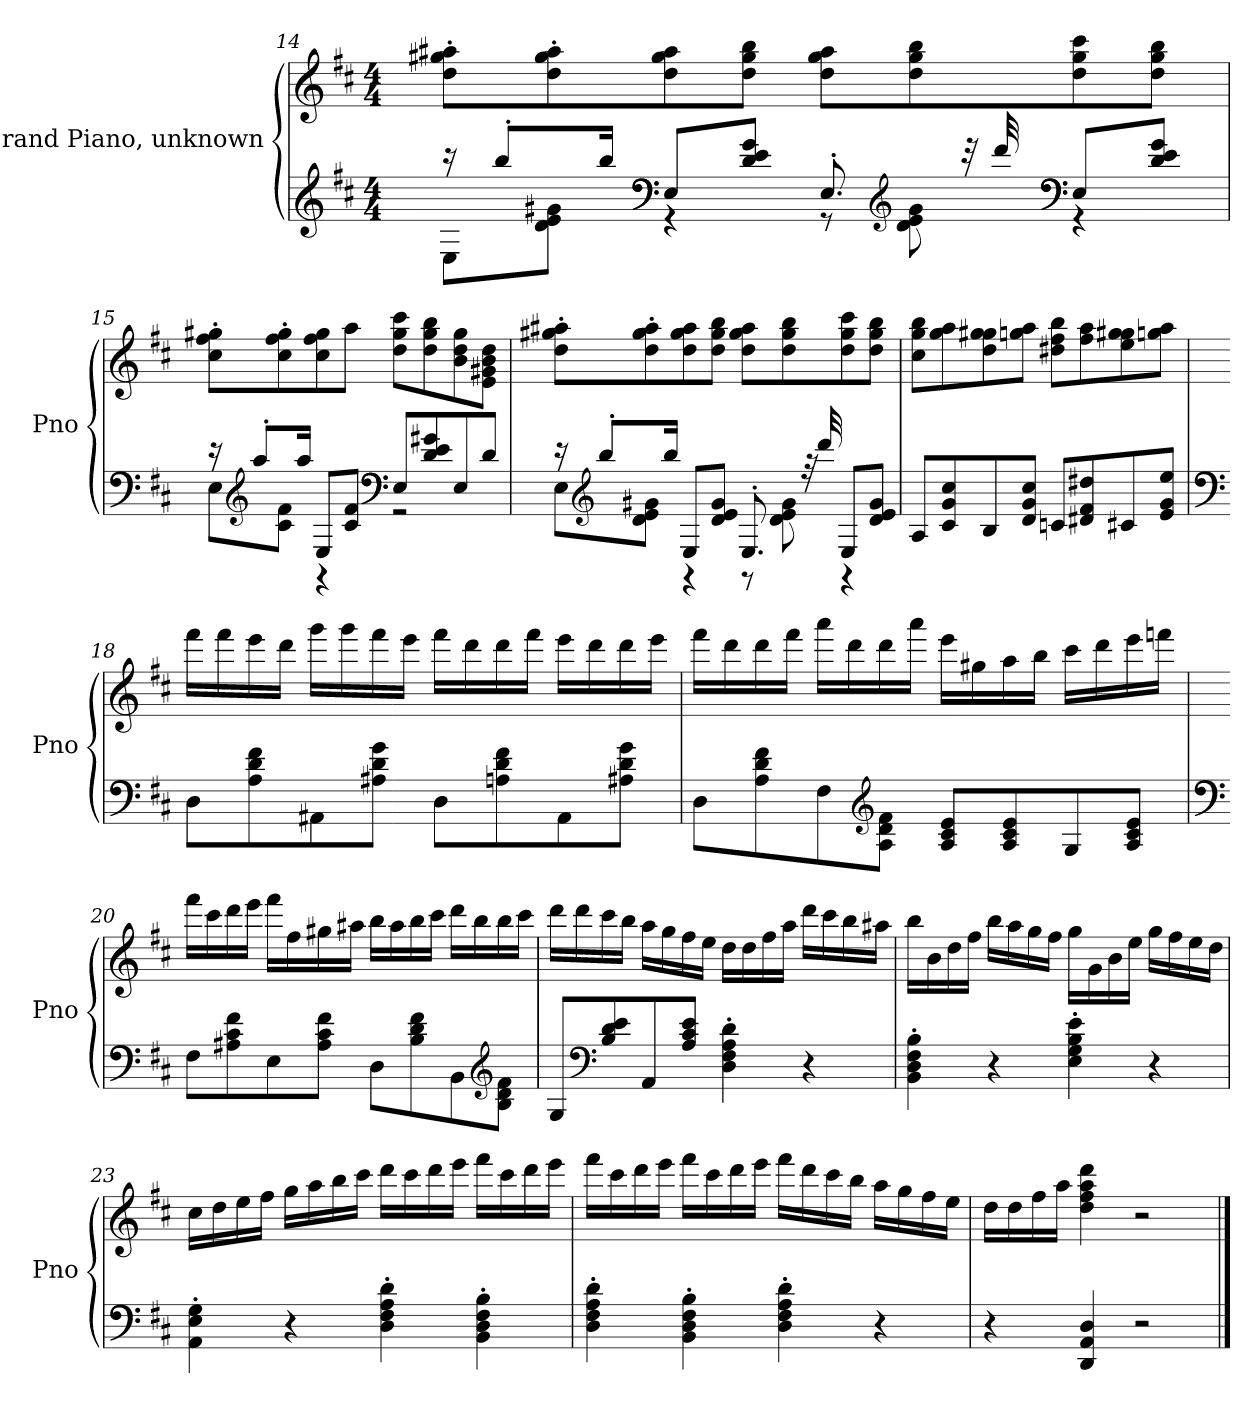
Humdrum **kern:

**kern	**kern
*part1	*part1
*staff2	*staff1
*I"Grand Piano, unknown	*
*I'Pno	*
!!LO:LB:g=z
*clefG2	*clefG2
*k[f#c#]	*k[f#c#]
*M4/4	*M4/4
=14	=14
*^	*
16r	8E\L	8dd\' 8gg#X\' 8aa#X\'L
8bb'/L	.	.
.	8d\ 8e\ 8g#X\J	8dd\' 8gg#\' 8aa#\'
16bb/Jk	.	.
*clefF4	*	*
8E/L	4r	8dd\ 8gg#\ 8aa#\
8d/ 8e/ 8g#/J	.	8dd\ 8gg#\ 8bb\J
8.E'/	8r	8dd\ 8gg#\ 8aa#\L
*clefG2	*	*
.	8d\ 8e\ 8g#\	8dd\ 8gg#\ 8bb\
32r	.	.
32ddd/	.	.
*clefF4	*	*
8E/L	4r	8dd\ 8gg#\ 8ccc#\
8d/ 8e/ 8g#/J	.	8dd\ 8gg#\ 8bb\J
=15	=15	=15
16r	8E\L	8cc#\' 8ff#\' 8gg#X\'L
*clefG2	*	*
8aa'/L	.	.
.	8c#\ 8f#\J	8cc#\' 8ff#\' 8gg#\'
16aa/Jk	.	.
8E/L	4r	8cc#\ 8ff#\ 8gg#\
8c#/ 8f#/J	.	8aa\J
*clefF4	*	*
8E/L	2r	8dd\ 8gg#\ 8ccc#\L
8d/ 8e/ 8g#X/	.	8dd\ 8gg#\ 8bb\
8E/	.	8b\ 8dd\ 8gg#\
8d/J	.	8e\ 8g#X\ 8b\ 8dd\J
!!LO:LB:g=z
=16	=16	=16
16r	8E\L	8dd\' 8gg#X\' 8aa#X\'L
*clefG2	*	*
8bb'/L	.	.
.	8d\ 8e\ 8g#X\J	8dd\' 8gg#\' 8aa#\'
16bb/Jk	.	.
8E/L	4r	8dd\ 8gg#\ 8aa#\
8d/ 8e/ 8g#/J	.	8dd\ 8gg#\ 8bb\J
8.E'/	8r	8dd\ 8gg#\ 8aa#\L
.	8d\ 8e\ 8g#\	8dd\ 8gg#\ 8bb\
32r	.	.
32ddd/	.	.
8E/L	4r	8dd\ 8gg#\ 8ccc#\
8d/ 8e/ 8g#/J	.	8dd\ 8gg#\ 8bb\J
*v	*v	*
=17	=17
8A/L	8cc#\ 8gg\ 8bb\L
8c#/ 8g/ 8cc#/	8gg\ 8aa\
8B/	8dd\ 8gg\ 8gg#X\
8d/ 8g/ 8cc#/J	8ggn\ 8aa\J
8cn/L	8dd#X\ 8ff#\ 8bb\L
8d#X/ 8f#/ 8dd#X/	8ff#\ 8aa\
8c#X/	8ee\ 8gg\ 8gg#X\
8e/ 8g/ 8ee/J	8ggn\ 8aa\J
!!LO:LB:g=z
=18	=18
*clefF4	*
8D\L	16fff#\LL
.	16fff#\
8A\ 8d\ 8f#\	16eee\
.	16ddd\JJ
8AA#X\	16ggg\LL
.	16ggg\
8A#X\ 8d\ 8g\J	16fff#\
.	16eee\JJ
8D\L	16fff#\LL
.	16ddd\
8An\ 8d\ 8f#\	16ddd\
.	16fff#\JJ
8AA#\	16eee\LL
.	16ddd\
8A#X\ 8d\ 8g\J	16ddd\
.	16eee\JJ
=19	=19
8D\L	16fff#\LL
.	16ddd\
8A\ 8d\ 8f#\	16ddd\
.	16fff#\JJ
8F#\	16aaa\LL
.	16ddd\
*clefG2	*
8A\ 8d\ 8f#\J	16ddd\
.	16aaa\JJ
8A/ 8c#/ 8e/L	16eee\LL
.	16gg#X\
8A/ 8c#/ 8e/	16aa\
.	16bb\JJ
8G/	16ccc#\LL
.	16ddd\
8A/ 8c#/ 8e/J	16eee\
.	16fffn\JJ
!!LO:LB:g=z
=20	=20
*clefF4	*
8F#\L	16fff#\LL
.	16ccc#\
8A#X\ 8c#\ 8f#\	16ddd\
.	16eee\JJ
8E\	16fff#\LL
.	16ff#\
8A#\ 8c#\ 8f#\J	16gg#X\
.	16aa#X\JJ
8D\L	16bb\LL
.	16aa#\
8B\ 8d\ 8f#\	16bb\
.	16ccc#\JJ
8BB\	16ddd\LL
.	16bb\
*clefG2	*
8B\ 8d\ 8f#\J	16bb\
.	16ccc#\JJ
=21	=21
8G/L	16ddd\LL
.	16ddd\
*clefF4	*
8B/ 8d/ 8e/	16ccc#\
.	16bb\JJ
8AA/	16aa\LL
.	16gg\
8A/ 8c#/ 8e/J	16ff#\
.	16ee\JJ
4D\' 4F#\' 4A\' 4d\'	16dd\LL
.	16dd\
.	16ff#\
.	16aa\JJ
4r	16ddd\LL
.	16ccc#\
.	16bb\
.	16aa#X\JJ
!!LO:LB:g=z
=22	=22
4BB\' 4D\' 4F#\' 4B\'	16bb\LL
.	16b\
.	16dd\
.	16ff#\JJ
4r	16bb\LL
.	16aa\
.	16gg\
.	16ff#\JJ
4E\' 4G\' 4B\' 4e\'	16gg\LL
.	16g\
.	16b\
.	16ee\JJ
4r	16gg\LL
.	16ff#\
.	16ee\
.	16dd\JJ
=23	=23
4AA\' 4E\' 4G\'	16cc#\LL
.	16dd\
.	16ee\
.	16ff#\JJ
4r	16gg\LL
.	16aa\
.	16bb\
.	16ccc#\JJ
4D\' 4F#\' 4A\' 4d\'	16ddd\LL
.	16ccc#\
.	16ddd\
.	16eee\JJ
4BB\' 4D\' 4F#\' 4B\'	16fff#\LL
.	16ccc#\
.	16ddd\
.	16eee\JJ
!!LO:PB:g=z
=24	=24
4D\' 4F#\' 4A\' 4d\'	16fff#\LL
.	16ccc#\
.	16ddd\
.	16eee\JJ
4BB\' 4D\' 4F#\' 4B\'	16fff#\LL
.	16ccc#\
.	16ddd\
.	16eee\JJ
4D\' 4F#\' 4A\' 4d\'	16fff#\LL
.	16ddd\
.	16ccc#\
.	16bb\JJ
4r	16aa\LL
.	16gg\
.	16ff#\
.	16ee\JJ
=25	=25
4r	16dd\LL
.	16dd\
.	16ff#\
.	16aa\JJ
4DD/ 4AA/ 4D/	4dd\ 4ff#\ 4aa\ 4ddd\
2r	2r
==	==
*-	*-
